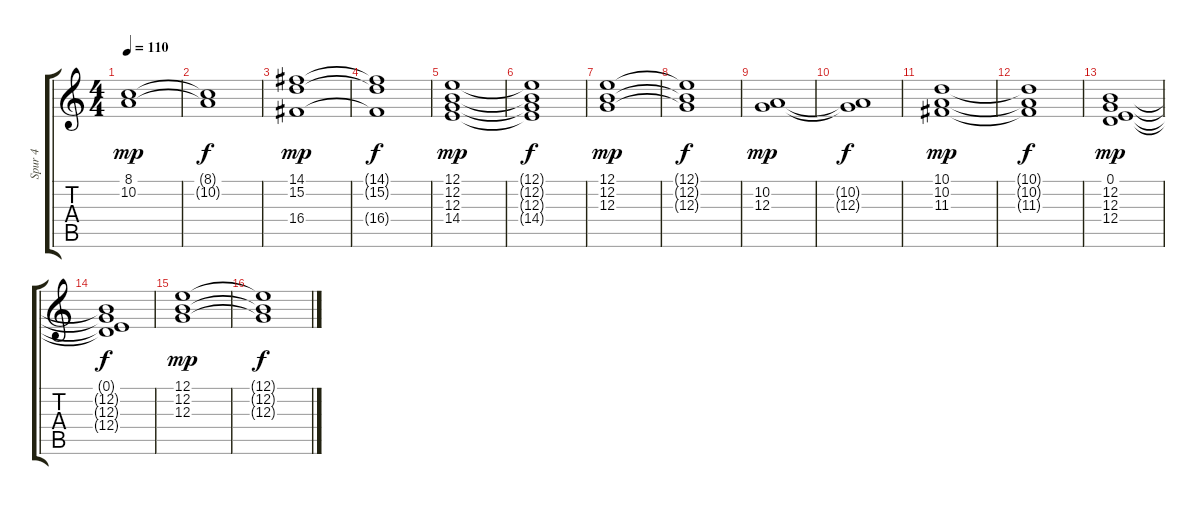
\track ("Spur 4" "Spur 4") {instrument synthstrings1}
\staff {score tabs}
\tuning (E4 B3 G3 D3 A2 E2) {hide}
\ts (4 4)
\tempo 110
\clef g2
\ks c
(8.1 10.2).1{dy mp} |
(8.1{t} 10.2{t}).1{dy f} |
(14.1 15.2 16.4).1{dy mp} |
(14.1{t} 15.2{t} 16.4{t}).1{dy f} |
(12.1 12.2 12.3 14.4).1{dy mp} |
(12.1{t} 12.2{t} 12.3{t} 14.4{t}).1{dy f} |
(12.1 12.2 12.3).1{dy mp} |
(12.1{t} 12.2{t} 12.3{t}).1{dy f} |
(10.2 12.3).1{dy mp} |
(10.2{t} 12.3{t}).1{dy f} |
(10.1 10.2 11.3).1{dy mp} |
(10.1{t} 10.2{t} 11.3{t}).1{dy f} |
(0.1 12.2 12.3 12.4).1{dy mp} |
(0.1{t} 12.2{t} 12.3{t} 12.4{t}).1{dy f} |
(12.1 12.2 12.3).1{dy mp} |
(12.1{t} 12.2{t} 12.3{t}).1{dy f}
